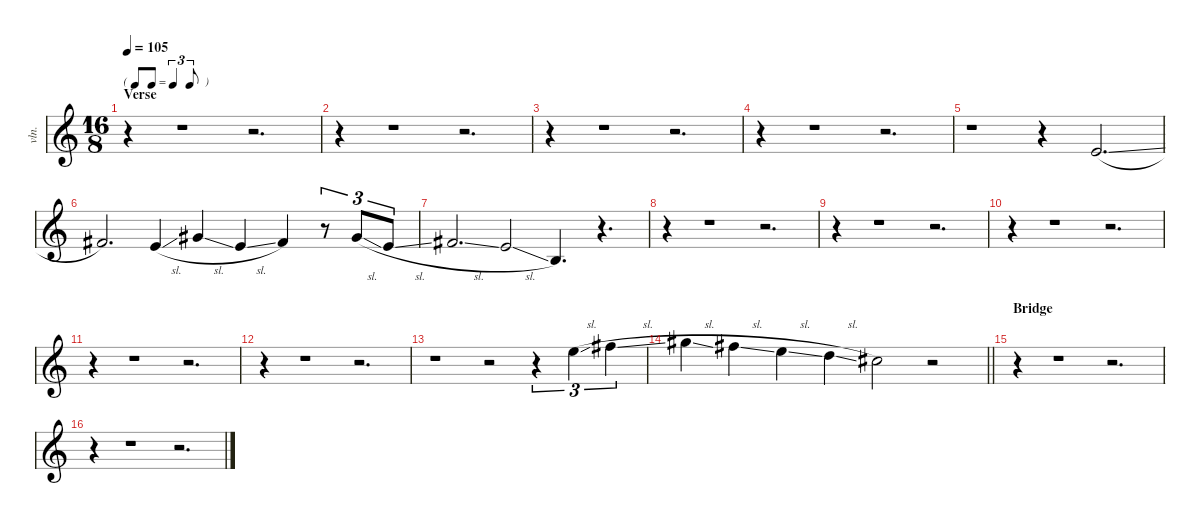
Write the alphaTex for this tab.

\defaultSystemsLayout 4
\hideDynamics
\bracketExtendMode nobrackets
\otherSystemsTrackNameOrientation horizontal
\track ("Ondes Martenot" "vln.") {instrument synthstrings1}
\staff {score}
\tuning (E4 B3 G3 D3 A2 E2)
\ts (16 8)
\tf triplet8th
\section ("" "Verse")
\tempo 105
\clef g2
\ks c
r.4{dy f beam Down} r.1{beam Down} r.2{d beam Down} |
r.4{beam Down} r.1{beam Down} r.2{d beam Down} |
r.4{beam Down} r.1{beam Down} r.2{d beam Down} |
r.4{beam Down} r.1{beam Down} r.2{d beam Down} |
r.1{beam Down} r.4{beam Down} 5.2{sl}.2{d beam Up} |
7.2{acc #}.2{d beam Up} 5.2{sl}.4{beam Up} 9.2{sl acc #}.4{beam Up} 5.2{sl}.4{beam Up} 7.2{acc #}.4{beam Up} r.8{tu (3 2) beam Up} 9.2{sl acc #}.8{tu (3 2) beam Up} 5.2{sl}.8{tu (3 2) beam Up} |
7.2{sl acc #}.2{d beam Up} 5.2{sl}.2{beam Up} 0.2.4{d beam Up} r.4{d beam Up} |
r.4{beam Down} r.1{beam Down} r.2{d beam Down} |
r.4{beam Down} r.1{beam Down} r.2{d beam Down} |
r.4{beam Down} r.1{beam Down} r.2{d beam Down} |
r.4{beam Down} r.1{beam Down} r.2{d beam Down} |
r.4{beam Down} r.1{beam Down} r.2{d beam Down} |
r.1{beam Down} r.2{beam Down} r.4{tu (3 2) beam Down} 12.1{sl}.4{tu (3 2) beam Down} 14.1{sl acc #}.4{tu (3 2) beam Down} |
\barLineRight lightlight
16.1{sl acc #}.4{beam Down} 14.1{sl acc #}.4{beam Down} 12.1{sl}.4{beam Down} 10.1{sl}.4{beam Down} 9.1{acc #}.2{beam Down} r.2{beam Down} |
\section ("" "Bridge")
r.4{beam Down} r.1{beam Down} r.2{d beam Down} |
r.4{beam Down} r.1{beam Down} r.2{d beam Down}
